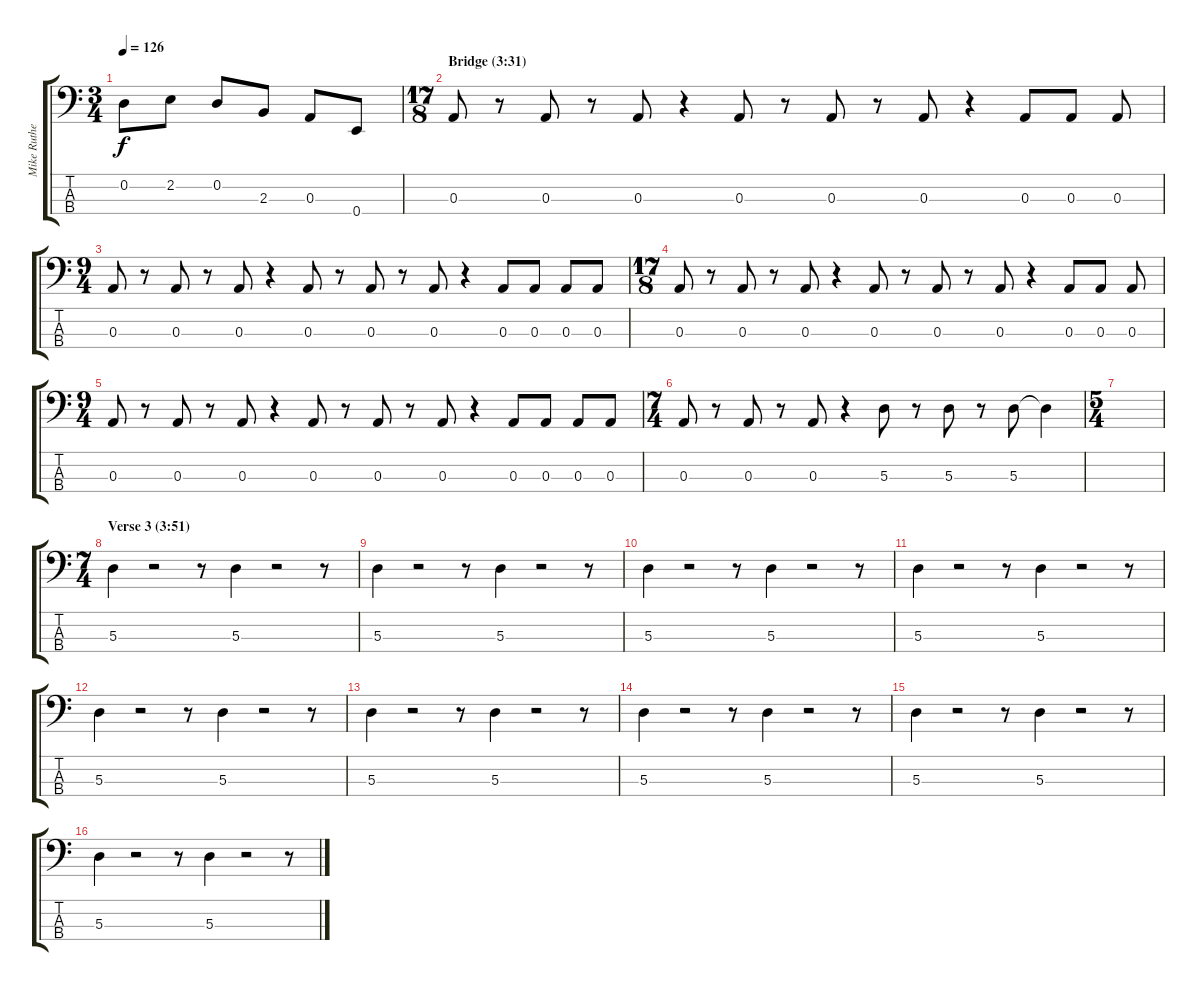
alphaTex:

\track ("Mike Rutherford (bass)" "Mike Ruthe") {instrument electricbassfinger}
\staff {score tabs}
\tuning (G2 D2 A1 E1) {hide}
\ts (3 4)
\tempo 126
\clef f4
\ks c
0.2.8{dy f} 2.2.8 0.2.8 2.3.8 0.3.8 0.4.8 |
\ts (17 8)
\section ("" "Bridge (3:31)")
0.3.8 r.8 0.3.8 r.8 0.3.8 r.4 0.3.8 r.8 0.3.8 r.8 0.3.8 r.4 0.3.8 0.3.8 0.3.8 |
\ts (9 4)
0.3.8 r.8 0.3.8 r.8 0.3.8 r.4 0.3.8 r.8 0.3.8 r.8 0.3.8 r.4 0.3.8 0.3.8 0.3.8 0.3.8 |
\ts (17 8)
0.3.8 r.8 0.3.8 r.8 0.3.8 r.4 0.3.8 r.8 0.3.8 r.8 0.3.8 r.4 0.3.8 0.3.8 0.3.8 |
\ts (9 4)
0.3.8 r.8 0.3.8 r.8 0.3.8 r.4 0.3.8 r.8 0.3.8 r.8 0.3.8 r.4 0.3.8 0.3.8 0.3.8 0.3.8 |
\ts (7 4)
0.3.8 r.8 0.3.8 r.8 0.3.8 r.4 5.3.8 r.8 5.3.8 r.8 5.3.8 5.3{t}.4 |
\ts (5 4)
|
\ts (7 4)
\section ("" "Verse 3 (3:51)")
5.3.4 r.2 r.8 5.3.4 r.2 r.8 |
5.3.4 r.2 r.8 5.3.4 r.2 r.8 |
5.3.4 r.2 r.8 5.3.4 r.2 r.8 |
5.3.4 r.2 r.8 5.3.4 r.2 r.8 |
5.3.4 r.2 r.8 5.3.4 r.2 r.8 |
5.3.4 r.2 r.8 5.3.4 r.2 r.8 |
5.3.4 r.2 r.8 5.3.4 r.2 r.8 |
5.3.4 r.2 r.8 5.3.4 r.2 r.8 |
5.3.4 r.2 r.8 5.3.4 r.2 r.8
